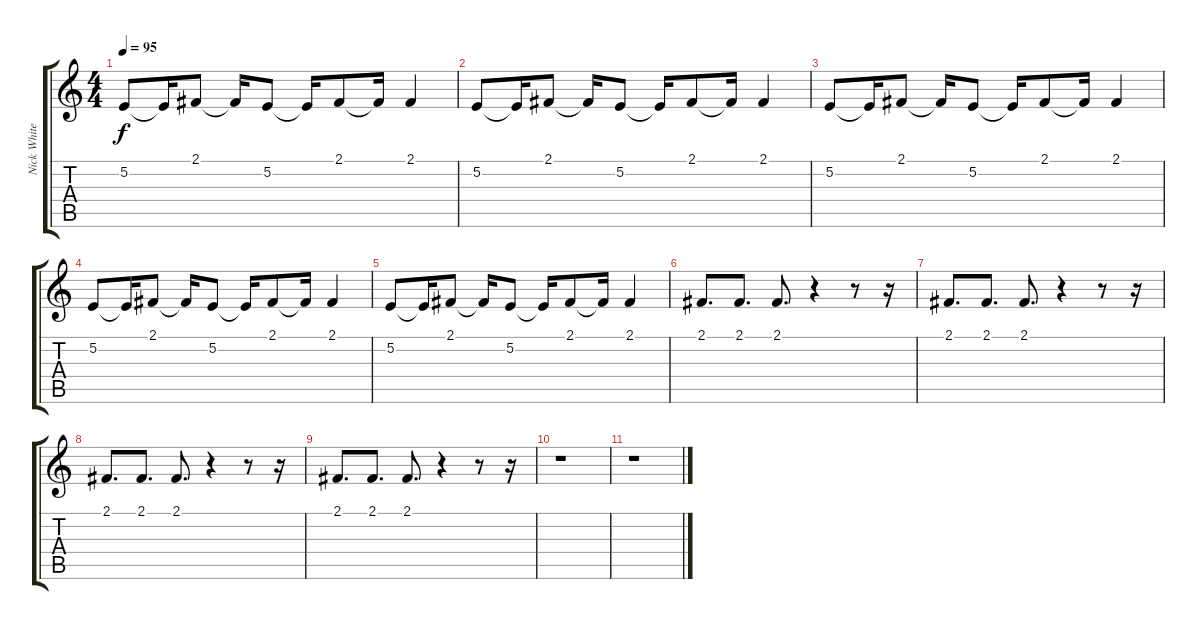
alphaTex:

\track ("Nick White" "Nick White") {instrument churchorgan}
\staff {score tabs}
\tuning (E4 B3 G3 D3 A2 E2) {hide}
\ts (4 4)
\tempo 95
\clef g2
\ks c
5.2.8{dy f} 5.2{t}.16 2.1.8 2.1{t}.16 5.2.8 5.2{t}.16 2.1.8 2.1{t}.16 2.1.4 |
5.2.8 5.2{t}.16 2.1.8 2.1{t}.16 5.2.8 5.2{t}.16 2.1.8 2.1{t}.16 2.1.4 |
5.2.8 5.2{t}.16 2.1.8 2.1{t}.16 5.2.8 5.2{t}.16 2.1.8 2.1{t}.16 2.1.4 |
5.2.8 5.2{t}.16 2.1.8 2.1{t}.16 5.2.8 5.2{t}.16 2.1.8 2.1{t}.16 2.1.4 |
5.2.8 5.2{t}.16 2.1.8 2.1{t}.16 5.2.8 5.2{t}.16 2.1.8 2.1{t}.16 2.1.4 |
2.1.8{d} 2.1.8{d} 2.1.8{d} r.4 r.8 r.16 |
2.1.8{d} 2.1.8{d} 2.1.8{d} r.4 r.8 r.16 |
2.1.8{d} 2.1.8{d} 2.1.8{d} r.4 r.8 r.16 |
2.1.8{d} 2.1.8{d} 2.1.8{d} r.4 r.8 r.16 |
r.1 |
r.1
